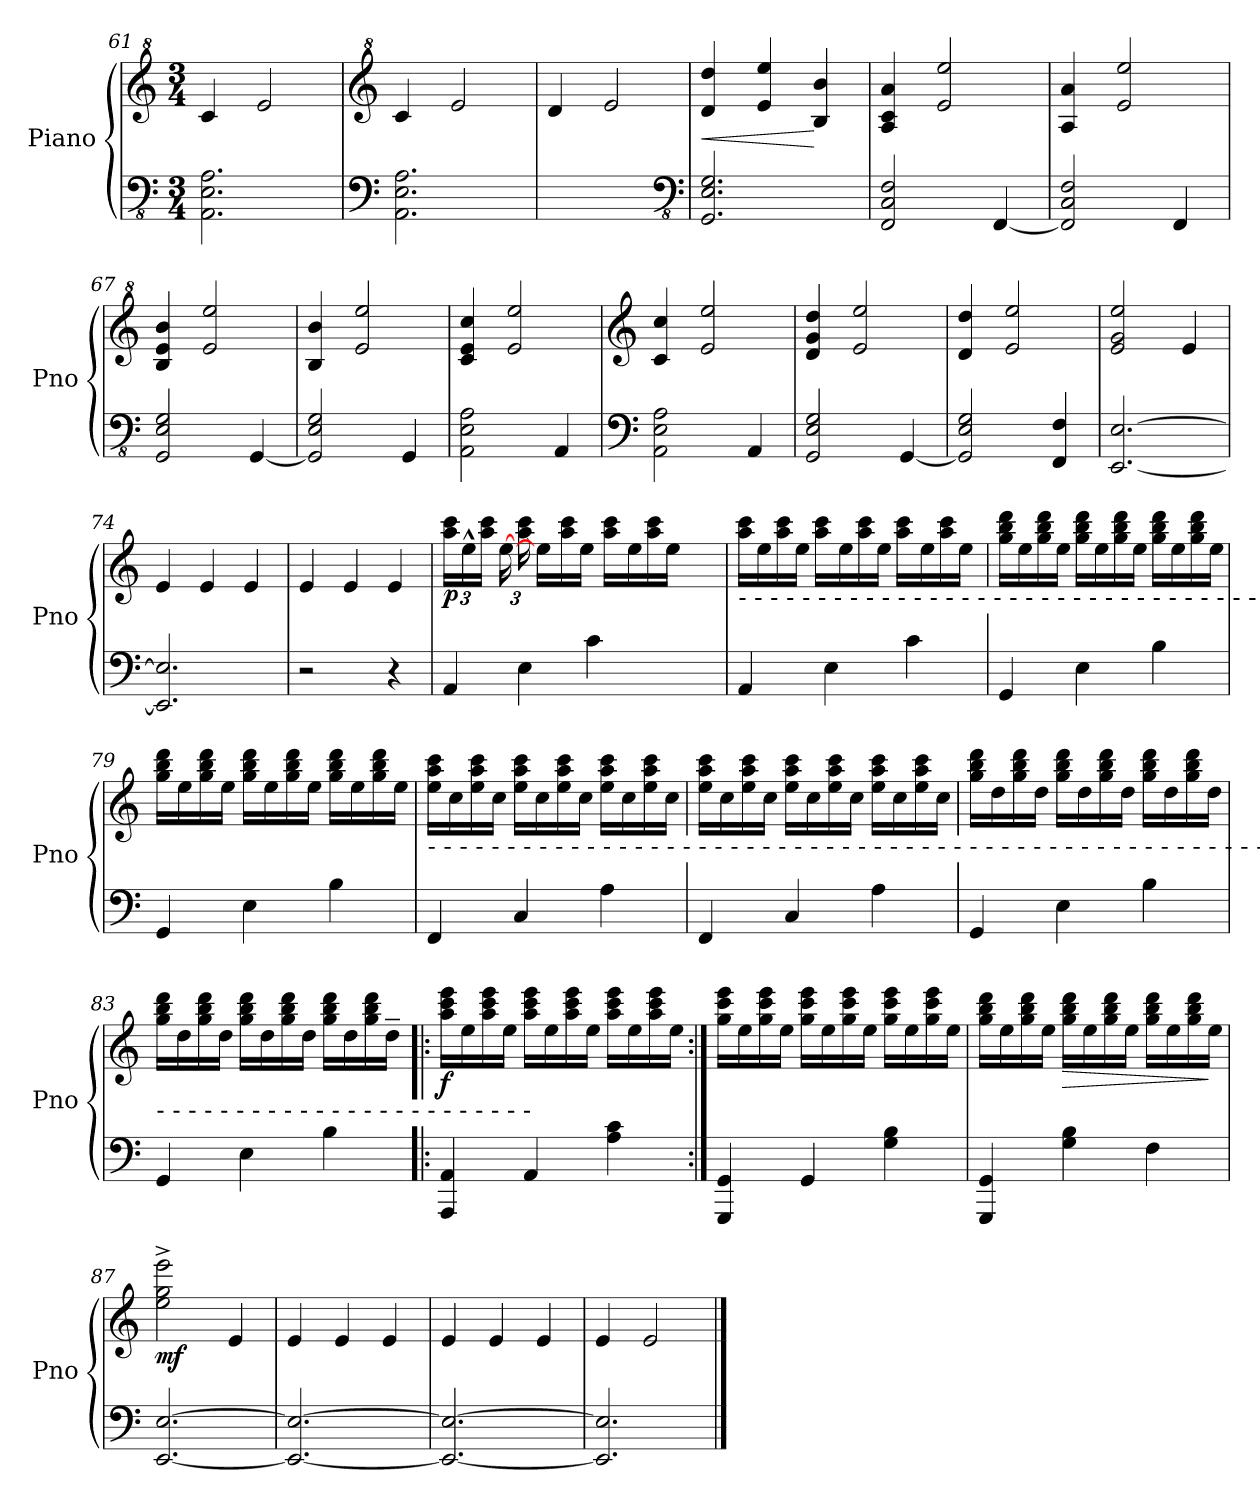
**kern	**kern	**dynam
*part1	*part1	*part1
*staff2	*staff1	*staff1/2
*I"Piano	*	*
*I'Pno	*	*
*clefFv4	*clefG^2	*
*k[]	*k[]	*
*C:	*C:	*
*M3/4	*M3/4	*
=61	=61	=61
2.AAA\ 2.EE\ 2.AA\	4cc/	.
.	2ee/	.
!!LO:PB:g=z
=62	=62	=62
*clefF4	*clefG^2	*
2.AA\ 2.E\ 2.A\	4cc/	.
.	2ee/	.
=63	=63	=63
2.ryy	4dd/	.
.	2ee/	.
*clefFv4	*	*
=64	=64	=64
!	!	!LO:HP:b
2.GGG/ 2.EE/ 2.GG/	4dd/ 4ddd/	<
.	4ee/ 4eee/	.
.	4b/ 4bb/	[
=65	=65	=65
2FFF/ 2CC/ 2FF/	4a/ 4cc/ 4aa/	.
.	2ee/ 2eee/	.
[4FFF/	.	.
=66	=66	=66
2FFF/] 2CC/ 2FF/	4a/ 4aa/	.
.	2ee/ 2eee/	.
4FFF/	.	.
=67	=67	=67
2GGG/ 2EE/ 2GG/	4b/ 4ee/ 4bb/	.
.	2ee/ 2eee/	.
[4GGG/	.	.
=68	=68	=68
2GGG/] 2EE/ 2GG/	4b/ 4bb/	.
.	2ee/ 2eee/	.
4GGG/	.	.
=69	=69	=69
2AAA\ 2EE\ 2AA\	4cc/ 4ee/ 4ccc/	.
.	2ee/ 2eee/	.
4AAA/	.	.
!!LO:LB:g=z
=70	=70	=70
*clefF4	*clefG2	*
2AA\ 2E\ 2A\	4c/ 4cc/	.
.	2e/ 2ee/	.
4AA/	.	.
=71	=71	=71
2GG/ 2E/ 2G/	4d/ 4g/ 4dd/	.
.	2e/ 2ee/	.
[4GG/	.	.
=72	=72	=72
2GG/] 2E/ 2G/	4d/ 4dd/	.
.	2e/ 2ee/	.
4FF/ 4F/	.	.
=73	=73	=73
[2.EE/ [2.E/	2e/ 2g/ 2ee/	.
.	4e/	.
=74	=74	=74
2.EE/] 2.E/]	4e/	.
.	4e/	.
.	4e/	.
=75	=75	=75
2r	4e/	.
.	4e/	.
4r	4e/	.
=76	=76	=76
*^	*	*
*	*	*Xbrackettup	*
!	!	!	!LO:DY:b
4AA/	6ryy	24aa\ 24ccc\LL	p
.	.	24ee^^\	.
.	.	24aa\ 24ccc\JJ	.
.	.	[24ee\	.
.	4E\	24aa\ 24ccc\	.
.	.	16ee\LL]	.
16.ryy	.	.	.
.	.	16aa\ 16ccc\	.
.	.	16ee\JJ	.
4c\	.	.	.
.	.	16aa\ 16ccc\LL	.
.	4ryy	.	.
.	.	16ee\	.
.	.	16aa\ 16ccc\	.
.	.	16ee\JJ	.
6ryy	.	.	.
!	!	!LO:N:vis=128.	!
.	.	1920%23ryy	.
.	.	1920%197ryy	.
.	16.ryy	.	.
!!LO:LB:g=z
=77	=77	=77	=77
!	!	!LO:TX:b:t=- - - - - - - - - - - - - - - - - - - - - - - - - - - - - - - - - - - - - - - - - - - - - - - - - - - - - - - - - - - - - - - - - - - - - - - - - - - - - - - - - - - - - -	!
*v	*v	*	*
4AA/	16aa\ 16ccc\LL	.
.	16ee\	.
.	16aa\ 16ccc\	.
.	16ee\JJ	.
48ryy	16aa\ 16ccc\LL	.
4E\	.	.
.	16ee\	.
.	16aa\ 16ccc\	.
.	16ee\JJ	.
.	16aa\ 16ccc\LL	.
4c\	.	.
.	16ee\	.
.	16aa\ 16ccc\	.
.	16ee\JJ	.
.	48ryy	.
=78	=78	=78
4GG/	16gg\ 16bb\ 16ddd\LL	.
.	16ee\	.
.	16gg\ 16bb\ 16ddd\	.
.	16ee\JJ	.
4E\	16gg\ 16bb\ 16ddd\LL	.
.	16ee\	.
.	16gg\ 16bb\ 16ddd\	.
.	16ee\JJ	.
4B\	16gg\ 16bb\ 16ddd\LL	.
.	16ee\	.
.	16gg\ 16bb\ 16ddd\	.
.	16ee\JJ	.
=79	=79	=79
4GG/	16gg\ 16bb\ 16ddd\LL	.
.	16ee\	.
.	16gg\ 16bb\ 16ddd\	.
.	16ee\JJ	.
4E\	16gg\ 16bb\ 16ddd\LL	.
.	16ee\	.
.	16gg\ 16bb\ 16ddd\	.
.	16ee\JJ	.
4B\	16gg\ 16bb\ 16ddd\LL	.
.	16ee\	.
.	16gg\ 16bb\ 16ddd\	.
.	16ee\JJ	.
!!LO:LB:g=z
=80	=80	=80
!	!LO:TX:b:t=- - - - - - - - - - - - - - - - - - - - - - - - - - - - - - - - - - - - - - - - - - - - - - - - - - - - - - - - - - - - - - - - - - - - - - - - - - - - - - - - - - - - - -	!
4FF/	16ee\ 16aa\ 16ccc\LL	.
.	16cc\	.
.	16ee\ 16aa\ 16ccc\	.
.	16cc\JJ	.
4C/	16ee\ 16aa\ 16ccc\LL	.
.	16cc\	.
.	16ee\ 16aa\ 16ccc\	.
.	16cc\JJ	.
4A\	16ee\ 16aa\ 16ccc\LL	.
.	16cc\	.
.	16ee\ 16aa\ 16ccc\	.
.	16cc\JJ	.
=81	=81	=81
4FF/	16ee\ 16aa\ 16ccc\LL	.
.	16cc\	.
.	16ee\ 16aa\ 16ccc\	.
.	16cc\JJ	.
4C/	16ee\ 16aa\ 16ccc\LL	.
.	16cc\	.
.	16ee\ 16aa\ 16ccc\	.
.	16cc\JJ	.
4A\	16ee\ 16aa\ 16ccc\LL	.
.	16cc\	.
.	16ee\ 16aa\ 16ccc\	.
.	16cc\JJ	.
=82	=82	=82
4GG/	16gg\ 16bb\ 16ddd\LL	.
.	16dd\	.
.	16gg\ 16bb\ 16ddd\	.
.	16dd\JJ	.
4E\	16gg\ 16bb\ 16ddd\LL	.
.	16dd\	.
.	16gg\ 16bb\ 16ddd\	.
.	16dd\JJ	.
4B\	16gg\ 16bb\ 16ddd\LL	.
.	16dd\	.
.	16gg\ 16bb\ 16ddd\	.
.	16dd\JJ	.
!!LO:LB:g=z
=83	=83	=83
!	!LO:TX:b:t=- - - - - - - - - - - - - - - - - - - - - - - -	!
4GG/	16gg\ 16bb\ 16ddd\LL	.
.	16dd\	.
.	16gg\ 16bb\ 16ddd\	.
.	16dd\JJ	.
4E\	16gg\ 16bb\ 16ddd\LL	.
.	16dd\	.
.	16gg\ 16bb\ 16ddd\	.
.	16dd\JJ	.
4B\	16gg\ 16bb\ 16ddd\LL	.
.	16dd\	.
.	16gg\ 16bb\ 16ddd\	.
.	16dd~\JJ	.
=84!|:	=84!|:	=84!|:
!	!	!LO:DY:b
4AAA/ 4AA/	16aa\ 16ccc\ 16eee\LL	f
.	16ee\	.
.	16aa\ 16ccc\ 16eee\	.
.	16ee\JJ	.
4AA/	16aa\ 16ccc\ 16eee\LL	.
.	16ee\	.
.	16aa\ 16ccc\ 16eee\	.
.	16ee\JJ	.
4A\ 4c\	16aa\ 16ccc\ 16eee\LL	.
.	16ee\	.
.	16aa\ 16ccc\ 16eee\	.
.	16ee\JJ	.
=85:|!	=85:|!	=85:|!
4GGG/ 4GG/	16gg\ 16ccc\ 16eee\LL	.
.	16ee\	.
.	16gg\ 16ccc\ 16eee\	.
.	16ee\JJ	.
4GG/	16gg\ 16ccc\ 16eee\LL	.
.	16ee\	.
.	16gg\ 16ccc\ 16eee\	.
.	16ee\JJ	.
4G\ 4B\	16gg\ 16ccc\ 16eee\LL	.
.	16ee\	.
.	16gg\ 16ccc\ 16eee\	.
.	16ee\JJ	.
!!LO:LB:g=z
=86	=86	=86
4GGG/ 4GG/	16gg\ 16bb\ 16ddd\LL	.
.	16ee\	.
.	16gg\ 16bb\ 16ddd\	.
.	16ee\JJ	.
!	!	!LO:HP:b
4G\ 4B\	16gg\ 16bb\ 16ddd\LL	>
.	16ee\	.
.	16gg\ 16bb\ 16ddd\	.
.	16ee\JJ	.
4F\	16gg\ 16bb\ 16ddd\LL	.
.	16ee\	.
.	16gg\ 16bb\ 16ddd\	.
.	16ee\JJ	]
=87	=87	=87
!	!	!LO:DY:b
[2.EE/ [2.E/	2ee\^ 2gg\^ 2eee\^	mf
.	4e/	.
=88	=88	=88
2.EE/_ 2.E/_	4e/	.
.	4e/	.
.	4e/	.
=89	=89	=89
2.EE/_ 2.E/_	4e/	.
.	4e/	.
.	4e/	.
=90	=90	=90
2.EE/] 2.E/]	4e/	.
.	2e/	.
==	==	==
*-	*-	*-
